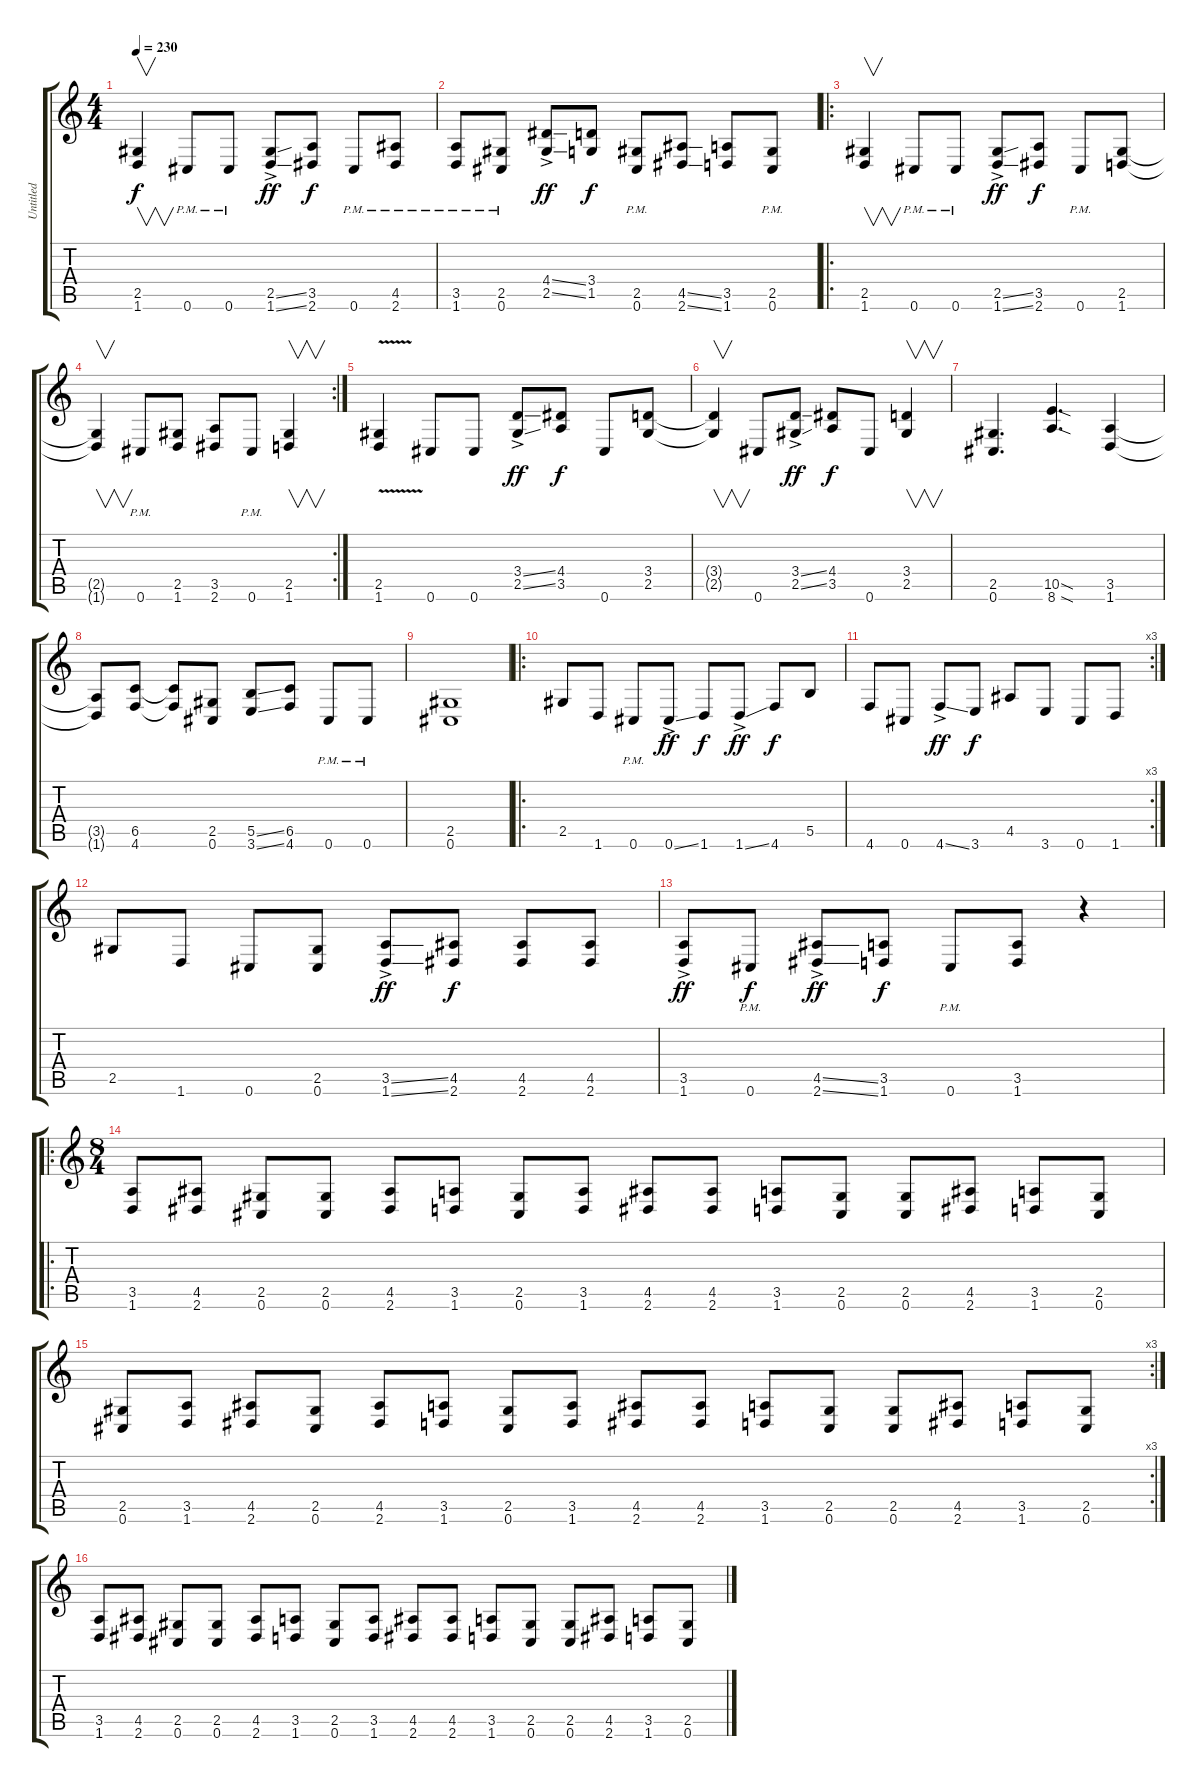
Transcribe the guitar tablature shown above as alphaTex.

\track ("Untitled" "Untitled") {instrument distortionguitar}
\staff {score tabs}
\tuning (Db4 Ab3 E3 B2 Gb2 Db2) {hide}
\ts (4 4)
\tempo 230
\clef g2
\ks c
(2.5 1.6).4{v dy f} 0.6{pm}.8 0.6{pm}.8 (2.5{ss ac} 1.6{ss ac}).8{dy ff} (3.5 2.6).8{dy f} 0.6{pm}.8 (4.5{pm} 2.6{pm}).8 |
(3.5{pm} 1.6{pm}).8 (2.5{pm} 0.6{pm}).8 (4.4{ss ac} 2.5{ss ac}).8{dy ff} (3.4 1.5).8{dy f} (2.5{pm} 0.6{pm}).8 (4.5{ss} 2.6{ss}).8 (3.5 1.6).8 (2.5{pm} 0.6{pm}).8 |
\ro
(2.5 1.6).4{v} 0.6{pm}.8 0.6{pm}.8 (2.5{ss ac} 1.6{ss ac}).8{dy ff} (3.5 2.6).8{dy f} 0.6{pm}.8 (2.5 1.6).8 |
\rc 2
(2.5{t} 1.6{t}).4{v} 0.6{pm}.8 (2.5 1.6).8 (3.5 2.6).8 0.6{pm}.8 (2.5 1.6).4{v} |
(2.5{v} 1.6{v}).4 0.6.8 0.6.8 (3.4{ss ac} 2.5{ss ac}).8{dy ff} (4.4 3.5).8{dy f} 0.6.8 (3.4 2.5).8 |
(3.4{t} 2.5{t}).4{v} 0.6.8 (3.4{ss ac} 2.5{ss ac}).8{dy ff} (4.4 3.5).8{dy f} 0.6.8 (3.4 2.5).4{v} |
(2.5 0.6).4{d} (10.5{sod} 8.6{sod}).4{d} (3.5 1.6).4 |
(3.5{t} 1.6{t}).8 (6.5 4.6).8 (6.5{t} 4.6{t}).8 (2.5 0.6).8 (5.5{ss} 3.6{ss}).8 (6.5 4.6).8 0.6{pm}.8 0.6{pm}.8 |
(2.5 0.6).1 |
\ro
2.5.8 1.6.8 0.6{pm}.8 0.6{ss ac}.8{dy ff} 1.6.8{dy f} 1.6{ss ac}.8{dy ff} 4.6.8{dy f} 5.5.8 |
\rc 3
4.6.8 0.6.8 4.6{ss ac}.8{dy ff} 3.6.8{dy f} 4.5.8 3.6.8 0.6.8 1.6.8 |
2.5.8 1.6.8 0.6.8 (2.5 0.6).8 (3.5{ss ac} 1.6{ss ac}).8{dy ff} (4.5 2.6).8{dy f} (4.5 2.6).8 (4.5 2.6).8 |
(3.5{ac} 1.6{ac}).8{dy ff} 0.6{pm}.8{dy f} (4.5{ss ac} 2.6{ss ac}).8{dy ff} (3.5 1.6).8{dy f} 0.6{pm}.8 (3.5 1.6).8 r.4 |
\ro
\ts (8 4)
(3.5 1.6).8 (4.5 2.6).8 (2.5 0.6).8 (2.5 0.6).8 (4.5 2.6).8 (3.5 1.6).8 (2.5 0.6).8 (3.5 1.6).8 (4.5 2.6).8 (4.5 2.6).8 (3.5 1.6).8 (2.5 0.6).8 (2.5 0.6).8 (4.5 2.6).8 (3.5 1.6).8 (2.5 0.6).8 |
\rc 3
(2.5 0.6).8 (3.5 1.6).8 (4.5 2.6).8 (2.5 0.6).8 (4.5 2.6).8 (3.5 1.6).8 (2.5 0.6).8 (3.5 1.6).8 (4.5 2.6).8 (4.5 2.6).8 (3.5 1.6).8 (2.5 0.6).8 (2.5 0.6).8 (4.5 2.6).8 (3.5 1.6).8 (2.5 0.6).8 |
(3.5 1.6).8 (4.5 2.6).8 (2.5 0.6).8 (2.5 0.6).8 (4.5 2.6).8 (3.5 1.6).8 (2.5 0.6).8 (3.5 1.6).8 (4.5 2.6).8 (4.5 2.6).8 (3.5 1.6).8 (2.5 0.6).8 (2.5 0.6).8 (4.5 2.6).8 (3.5 1.6).8 (2.5 0.6).8
